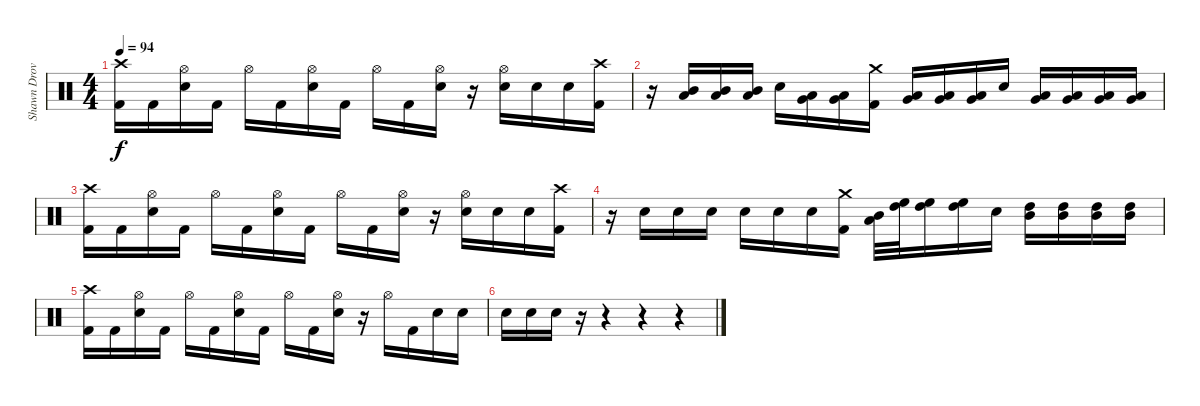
\track ("Shawn Drover" "Shawn Drov") {instrument percussion}
\staff {score}
\articulation defaults
\ts (4 4)
\tempo 94
\clef neutral
\ks c
("Crash high (hit)" "Kick (hit) 2").16{dy f} "Kick (hit) 2".16 ("Hi-Hat (open)" "Snare (hit) 2").16 "Kick (hit) 2".16 "Hi-Hat (open)".16 "Kick (hit) 2".16 ("Hi-Hat (open)" "Snare (hit) 2").16 "Kick (hit) 2".16 "Hi-Hat (open)".16 "Kick (hit) 2".16 ("Hi-Hat (open)" "Snare (hit) 2").16 r.16 ("Hi-Hat (open)" "Snare (hit) 2").16 "Snare (hit) 2".16 "Snare (hit) 2".16 ("Crash high (hit)" "Kick (hit) 2").16 |
r.16 ("Mid Tom (hit)" "Low Tom (hit)").16 ("Mid Tom (hit)" "Low Tom (hit)").16 ("Mid Tom (hit)" "Low Tom (hit)").16 "Snare (hit) 2".16 ("Low Tom (hit)" "Very Low Tom (hit)").16 ("Low Tom (hit)" "Very Low Tom (hit)").16 ("Crash medium (hit)" "Kick (hit) 2").16 ("Low Tom (hit)" "Very Low Tom (hit)").16 ("Low Tom (hit)" "Very Low Tom (hit)").16 ("Low Tom (hit)" "Very Low Tom (hit)").16 "Snare (hit) 2".16 ("Very Low Tom (hit)" "Low Floor Tom (hit)").16 ("Very Low Tom (hit)" "Low Floor Tom (hit)").16 ("Very Low Tom (hit)" "Low Floor Tom (hit)").16 ("Very Low Tom (hit)" "Low Floor Tom (hit)").16 |
("Crash high (hit)" "Kick (hit) 2").16 "Kick (hit) 2".16 ("Hi-Hat (open)" "Snare (hit) 2").16 "Kick (hit) 2".16 "Hi-Hat (open)".16 "Kick (hit) 2".16 ("Hi-Hat (open)" "Snare (hit) 2").16 "Kick (hit) 2".16 "Hi-Hat (open)".16 "Kick (hit) 2".16 ("Hi-Hat (open)" "Snare (hit) 2").16 r.16 ("Hi-Hat (open)" "Snare (hit) 2").16 "Snare (hit) 2".16 "Snare (hit) 2".16 ("Crash high (hit)" "Kick (hit) 2").16 |
r.16 "Snare (hit) 2".16 "Snare (hit) 2".16 "Snare (hit) 2".16 "Snare (hit) 2".16 "Snare (hit) 2".16 "Snare (hit) 2".16 ("Crash medium (hit)" "Kick (hit) 2").16 ("Low Tom (hit)" "Mid Tom (hit)").32 ("High Tom (hit)" "High Floor Tom (hit)").32 ("High Tom (hit)" "High Floor Tom (hit)").16 ("High Tom (hit)" "High Floor Tom (hit)").16 "Snare (hit) 2".16 ("High Tom (hit)" "Mid Tom (hit)").16 ("High Tom (hit)" "Mid Tom (hit)").16 ("High Tom (hit)" "Mid Tom (hit)").16 ("High Tom (hit)" "Mid Tom (hit)").16 |
("Crash high (hit)" "Kick (hit) 2").16 "Kick (hit) 2".16 ("Hi-Hat (open)" "Snare (hit) 2").16 "Kick (hit) 2".16 "Hi-Hat (open)".16 "Kick (hit) 2".16 ("Hi-Hat (open)" "Snare (hit) 2").16 "Kick (hit) 2".16 "Hi-Hat (open)".16 "Kick (hit) 2".16 ("Hi-Hat (open)" "Snare (hit) 2").16 r.16 "Hi-Hat (open)".16 "Kick (hit) 2".16 "Snare (hit) 2".16 "Snare (hit) 2".16 |
"Snare (hit) 2".16 "Snare (hit) 2".16 "Snare (hit) 2".16 r.16 r.4 r.4 r.4
